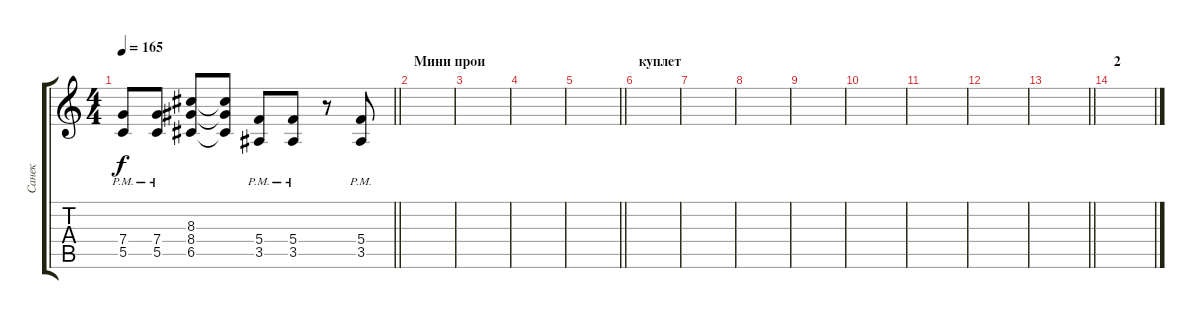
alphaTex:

\track ("Санек" "Санек") {instrument distortionguitar}
\staff {score tabs}
\tuning (D4 A3 F3 C3 G2 C2) {hide}
\ts (4 4)
\tempo 165
\clef g2
\barLineRight lightlight
\ks c
(7.4{pm} 5.5{pm}).8{dy f} (7.4{pm} 5.5{pm}).8 (8.3 8.4 6.5).8 (8.3{t} 8.4{t} 6.5{t}).8 (5.4{pm} 3.5{pm}).8 (5.4{pm} 3.5{pm}).8 r.8 (5.4{pm} 3.5{pm}).8 |
\section ("" "Мини прои")
|
|
|
\barLineRight lightlight
|
\section ("" "куплет")
|
|
|
|
|
|
|
\barLineRight lightlight
|
\section ("" "2")
